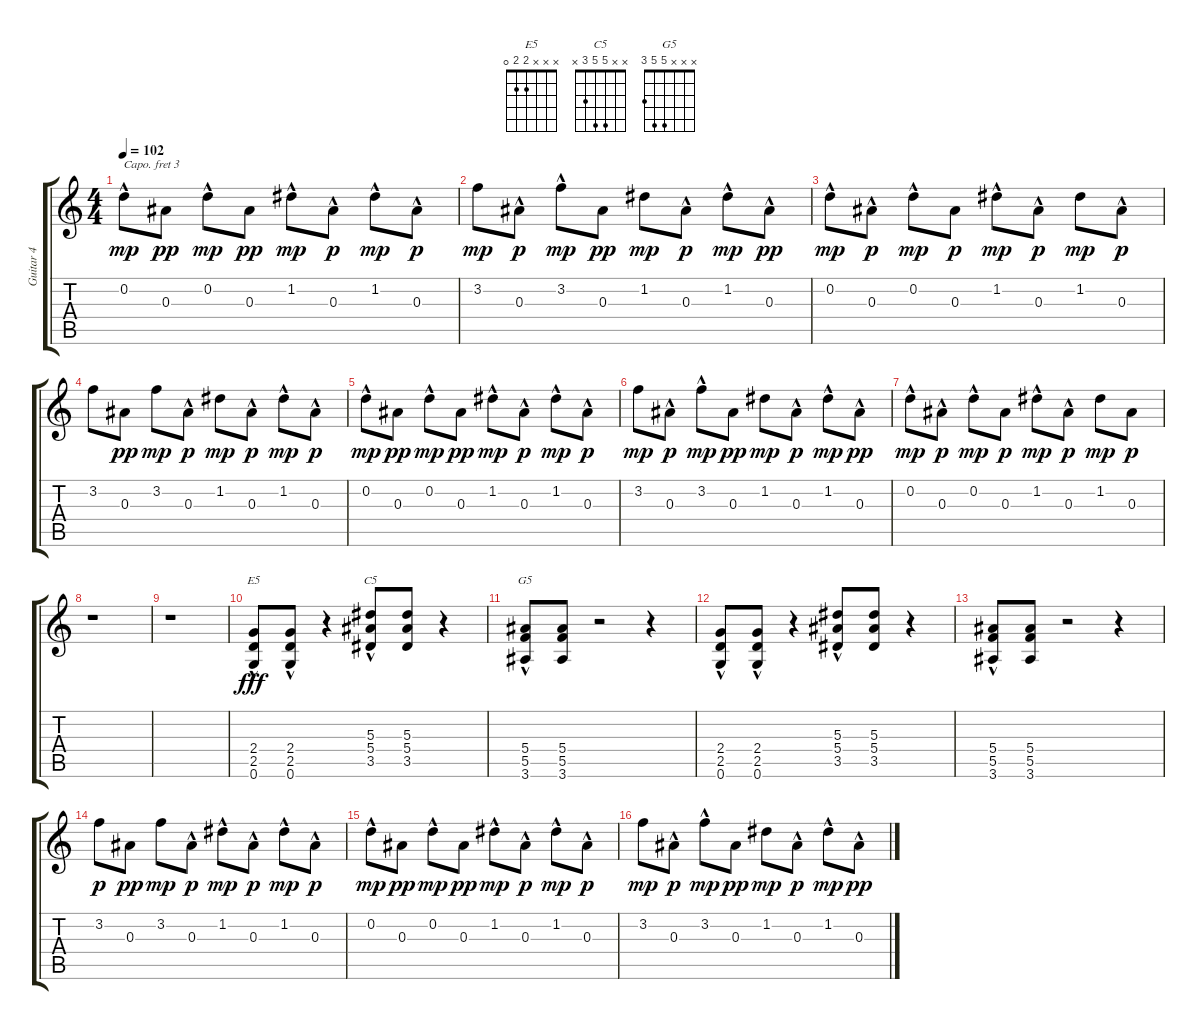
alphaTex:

\track ("Guitar 4" "Guitar 4") {instrument distortionguitar}
\staff {score tabs}
\capo 3
\tuning (E4 B3 G3 D3 A2 E2) {hide}
\chord ("E5" x x x 2 2 0)
\chord ("C5" x x 5 5 3 x)
\chord ("G5" x x x 5 5 3)
\ts (4 4)
\tempo 102
\clef g2
\ks c
0.2{hac}.8{dy mp} 0.3.8{dy pp} 0.2{hac}.8{dy mp} 0.3.8{dy pp} 1.2{hac}.8{dy mp} 0.3{hac}.8{dy p} 1.2{hac}.8{dy mp} 0.3{hac}.8{dy p} |
3.2.8{dy mp} 0.3{hac}.8{dy p} 3.2{hac}.8{dy mp} 0.3.8{dy pp} 1.2.8{dy mp} 0.3{hac}.8{dy p} 1.2{hac}.8{dy mp} 0.3{hac}.8{dy pp} |
0.2{hac}.8{dy mp} 0.3{hac}.8{dy p} 0.2{hac}.8{dy mp} 0.3.8{dy p} 1.2{hac}.8{dy mp} 0.3{hac}.8{dy p} 1.2.8{dy mp} 0.3{hac}.8{dy p} |
3.2.8 0.3.8{dy pp} 3.2.8{dy mp} 0.3{hac}.8{dy p} 1.2.8{dy mp} 0.3{hac}.8{dy p} 1.2{hac}.8{dy mp} 0.3{hac}.8{dy p} |
0.2{hac}.8{dy mp} 0.3.8{dy pp} 0.2{hac}.8{dy mp} 0.3.8{dy pp} 1.2{hac}.8{dy mp} 0.3{hac}.8{dy p} 1.2{hac}.8{dy mp} 0.3{hac}.8{dy p} |
3.2.8{dy mp} 0.3{hac}.8{dy p} 3.2{hac}.8{dy mp} 0.3.8{dy pp} 1.2.8{dy mp} 0.3{hac}.8{dy p} 1.2{hac}.8{dy mp} 0.3{hac}.8{dy pp} |
0.2{hac}.8{dy mp} 0.3{hac}.8{dy p} 0.2{hac}.8{dy mp} 0.3.8{dy p} 1.2{hac}.8{dy mp} 0.3{hac}.8{dy p} 1.2.8{dy mp} 0.3.8{dy p} |
r.1 |
r.1 |
(2.4 2.5{hac} 0.6).8{ch "E5" dy fff} (2.4 2.5{hac} 0.6).8 r.4 (5.3 5.4{hac} 3.5).8{ch "C5"} (5.3 5.4 3.5).8 r.4 |
(5.4{hac} 5.5 3.6).8{ch "G5"} (5.4 5.5 3.6).8 r.2 r.4 |
(2.4 2.5{hac} 0.6).8 (2.4 2.5{hac} 0.6).8 r.4 (5.3 5.4{hac} 3.5).8 (5.3 5.4 3.5).8 r.4 |
(5.4{hac} 5.5 3.6).8 (5.4 5.5 3.6).8 r.2 r.4 |
3.2.8{dy p} 0.3.8{dy pp} 3.2.8{dy mp} 0.3{hac}.8{dy p} 1.2{hac}.8{dy mp} 0.3{hac}.8{dy p} 1.2{hac}.8{dy mp} 0.3{hac}.8{dy p} |
0.2{hac}.8{dy mp} 0.3.8{dy pp} 0.2{hac}.8{dy mp} 0.3.8{dy pp} 1.2{hac}.8{dy mp} 0.3{hac}.8{dy p} 1.2{hac}.8{dy mp} 0.3{hac}.8{dy p} |
3.2.8{dy mp} 0.3{hac}.8{dy p} 3.2{hac}.8{dy mp} 0.3.8{dy pp} 1.2.8{dy mp} 0.3{hac}.8{dy p} 1.2{hac}.8{dy mp} 0.3{hac}.8{dy pp}
